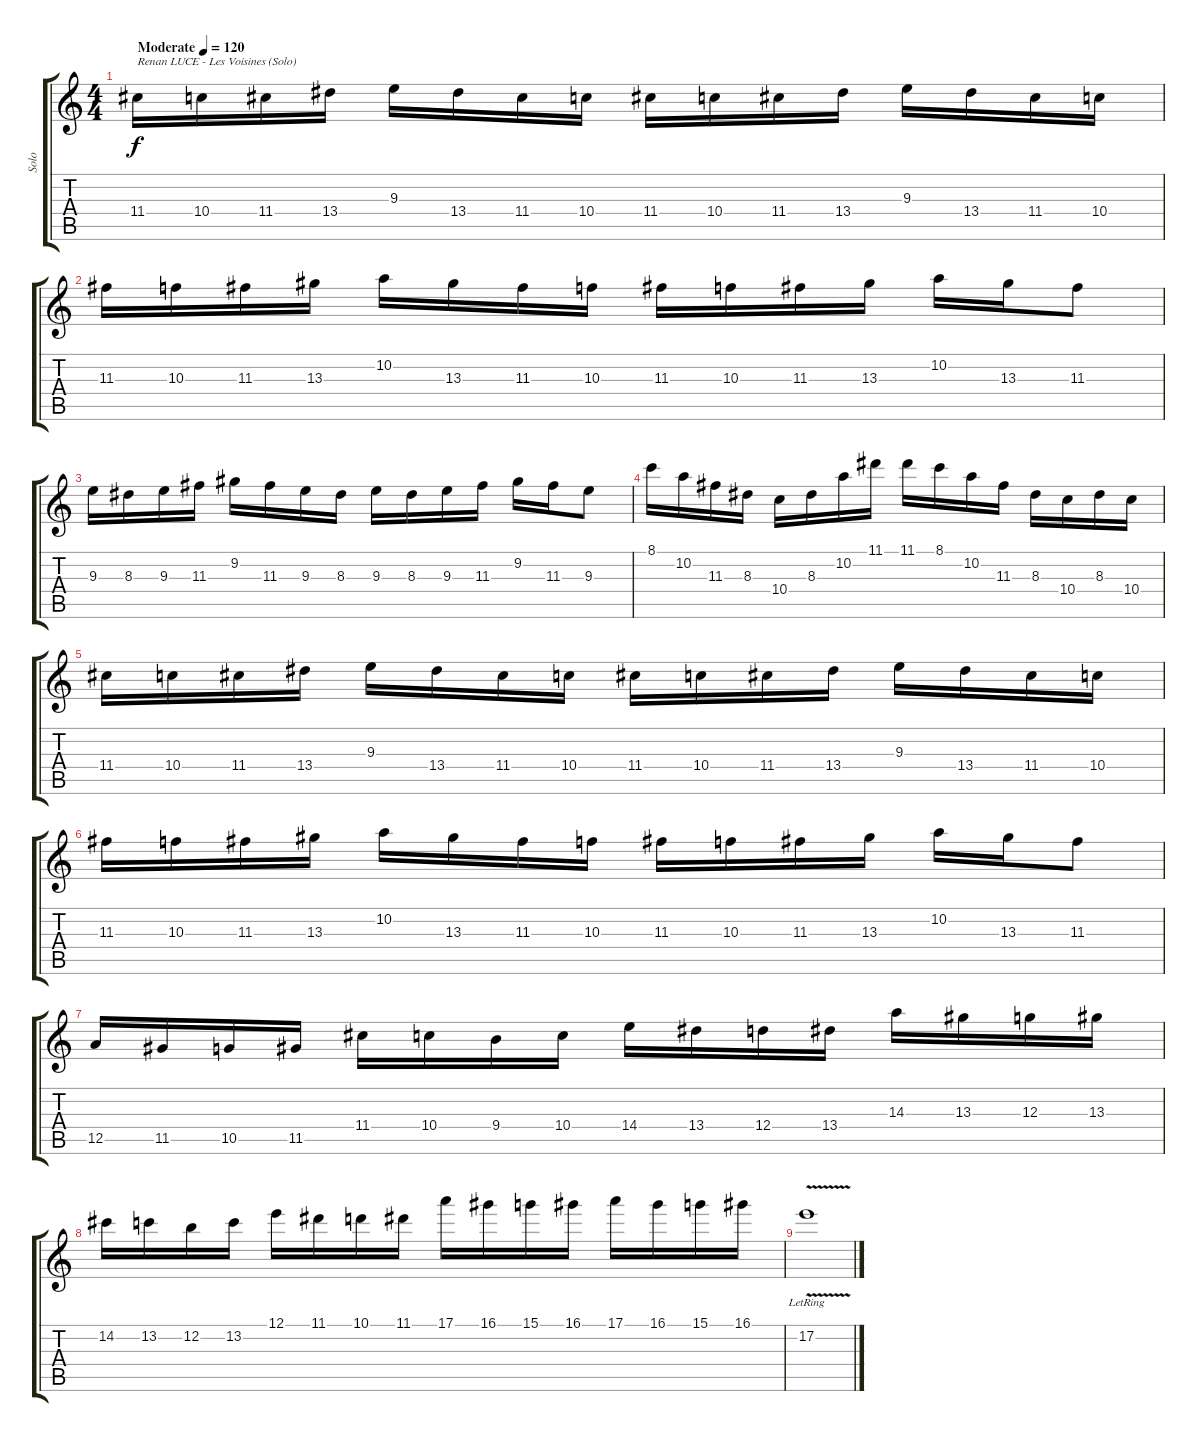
\track ("Solo" "Solo") {instrument electricguitarjazz}
\staff {score tabs}
\tuning (E4 B3 G3 D3 A2 E2) {hide}
\ts (4 4)
\tempo (120 "Moderate")
\clef g2
\ks c
11.4.16{txt "Renan LUCE - Les Voisines (Solo)" dy f instrument electricguitarjazz} 10.4.16 11.4.16 13.4.16 9.3.16 13.4.16 11.4.16 10.4.16 11.4.16 10.4.16 11.4.16 13.4.16 9.3.16 13.4.16 11.4.16 10.4.16 |
11.3.16 10.3.16 11.3.16 13.3.16 10.2.16 13.3.16 11.3.16 10.3.16 11.3.16 10.3.16 11.3.16 13.3.16 10.2.16 13.3.16 11.3.8 |
9.3.16 8.3.16 9.3.16 11.3.16 9.2.16 11.3.16 9.3.16 8.3.16 9.3.16 8.3.16 9.3.16 11.3.16 9.2.16 11.3.16 9.3.8 |
8.1.16 10.2.16 11.3.16 8.3.16 10.4.16 8.3.16 10.2.16 11.1.16 11.1.16 8.1.16 10.2.16 11.3.16 8.3.16 10.4.16 8.3.16 10.4.16 |
11.4.16 10.4.16 11.4.16 13.4.16 9.3.16 13.4.16 11.4.16 10.4.16 11.4.16 10.4.16 11.4.16 13.4.16 9.3.16 13.4.16 11.4.16 10.4.16 |
11.3.16 10.3.16 11.3.16 13.3.16 10.2.16 13.3.16 11.3.16 10.3.16 11.3.16 10.3.16 11.3.16 13.3.16 10.2.16 13.3.16 11.3.8 |
12.5.16 11.5.16 10.5.16 11.5.16 11.4.16 10.4.16 9.4.16 10.4.16 14.4.16 13.4.16 12.4.16 13.4.16 14.3.16 13.3.16 12.3.16 13.3.16 |
14.2.16 13.2.16 12.2.16 13.2.16 12.1.16 11.1.16 10.1.16 11.1.16 17.1.16 16.1.16 15.1.16 16.1.16 17.1.16 16.1.16 15.1.16 16.1.16 |
17.2{v lr}.1
